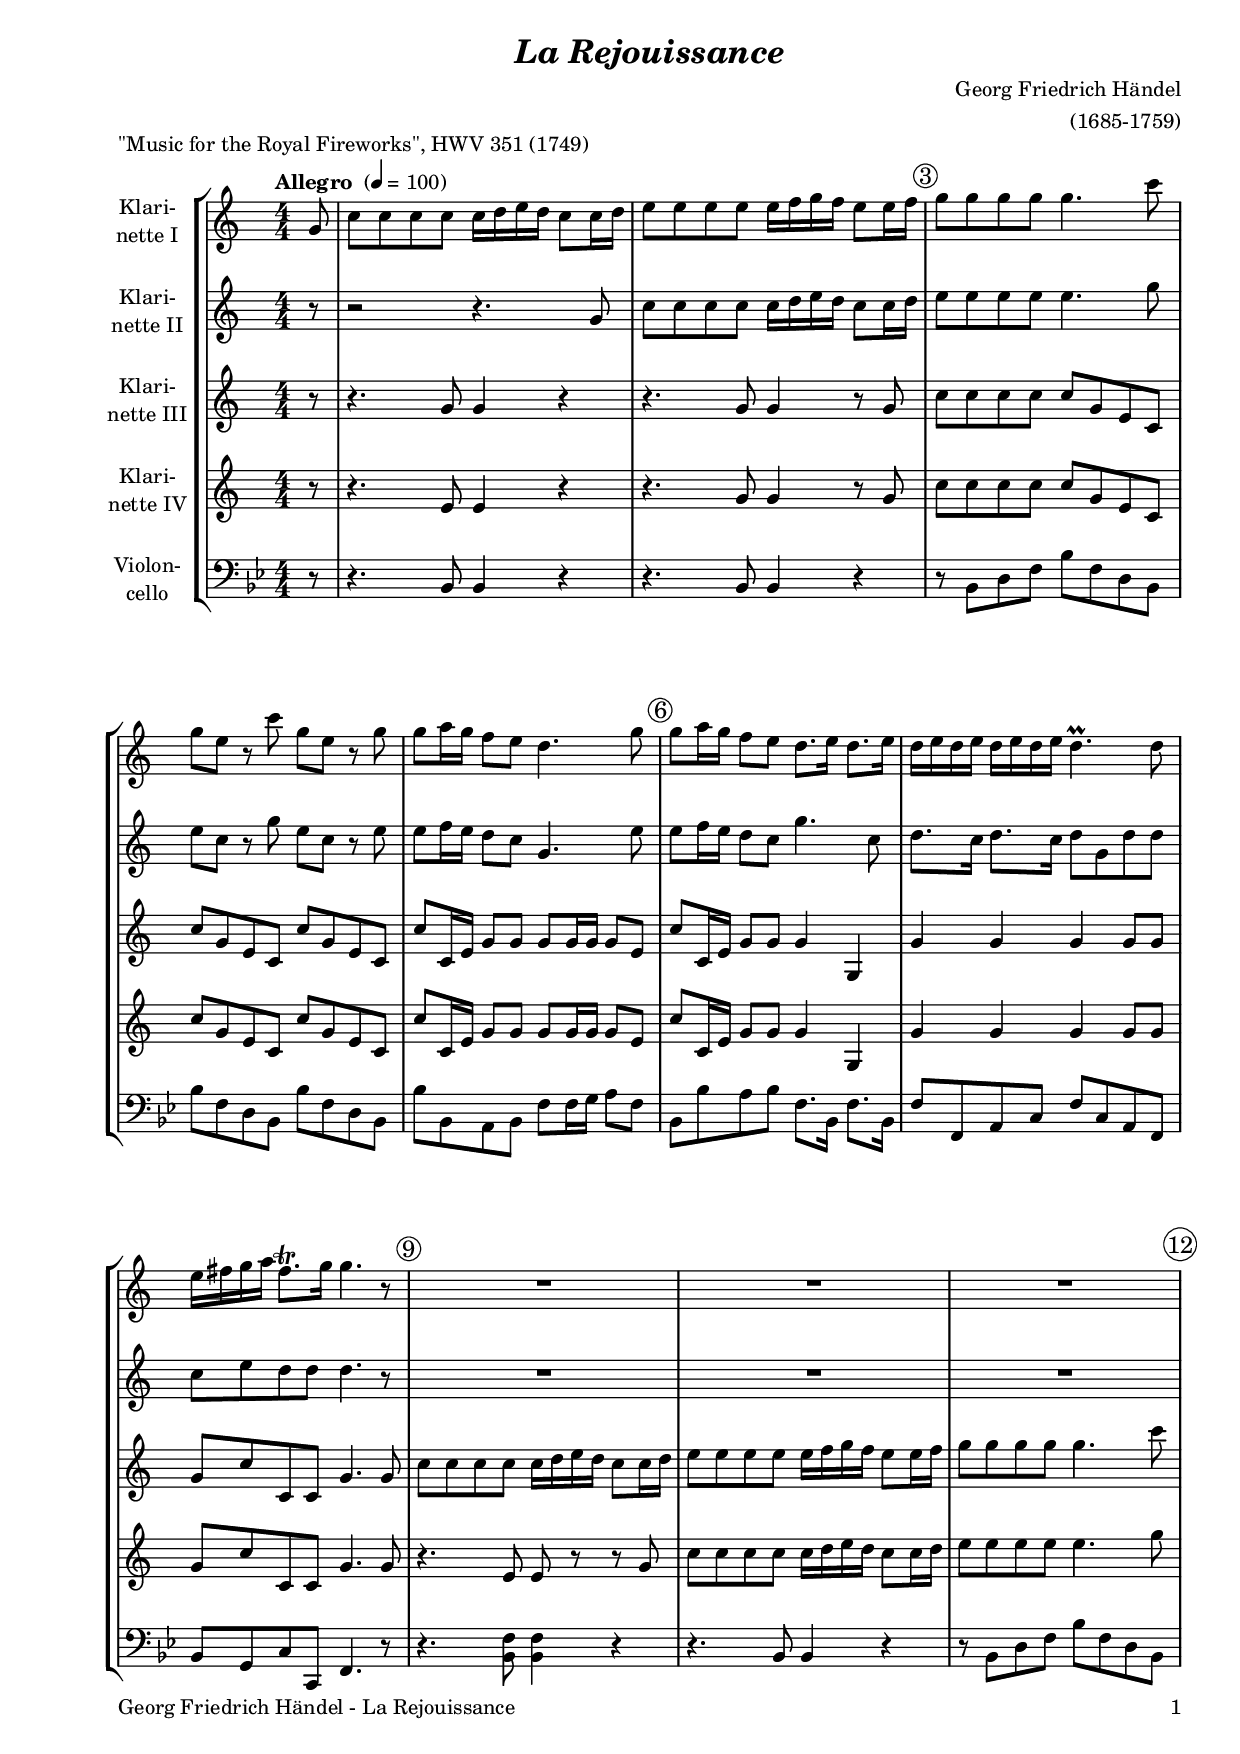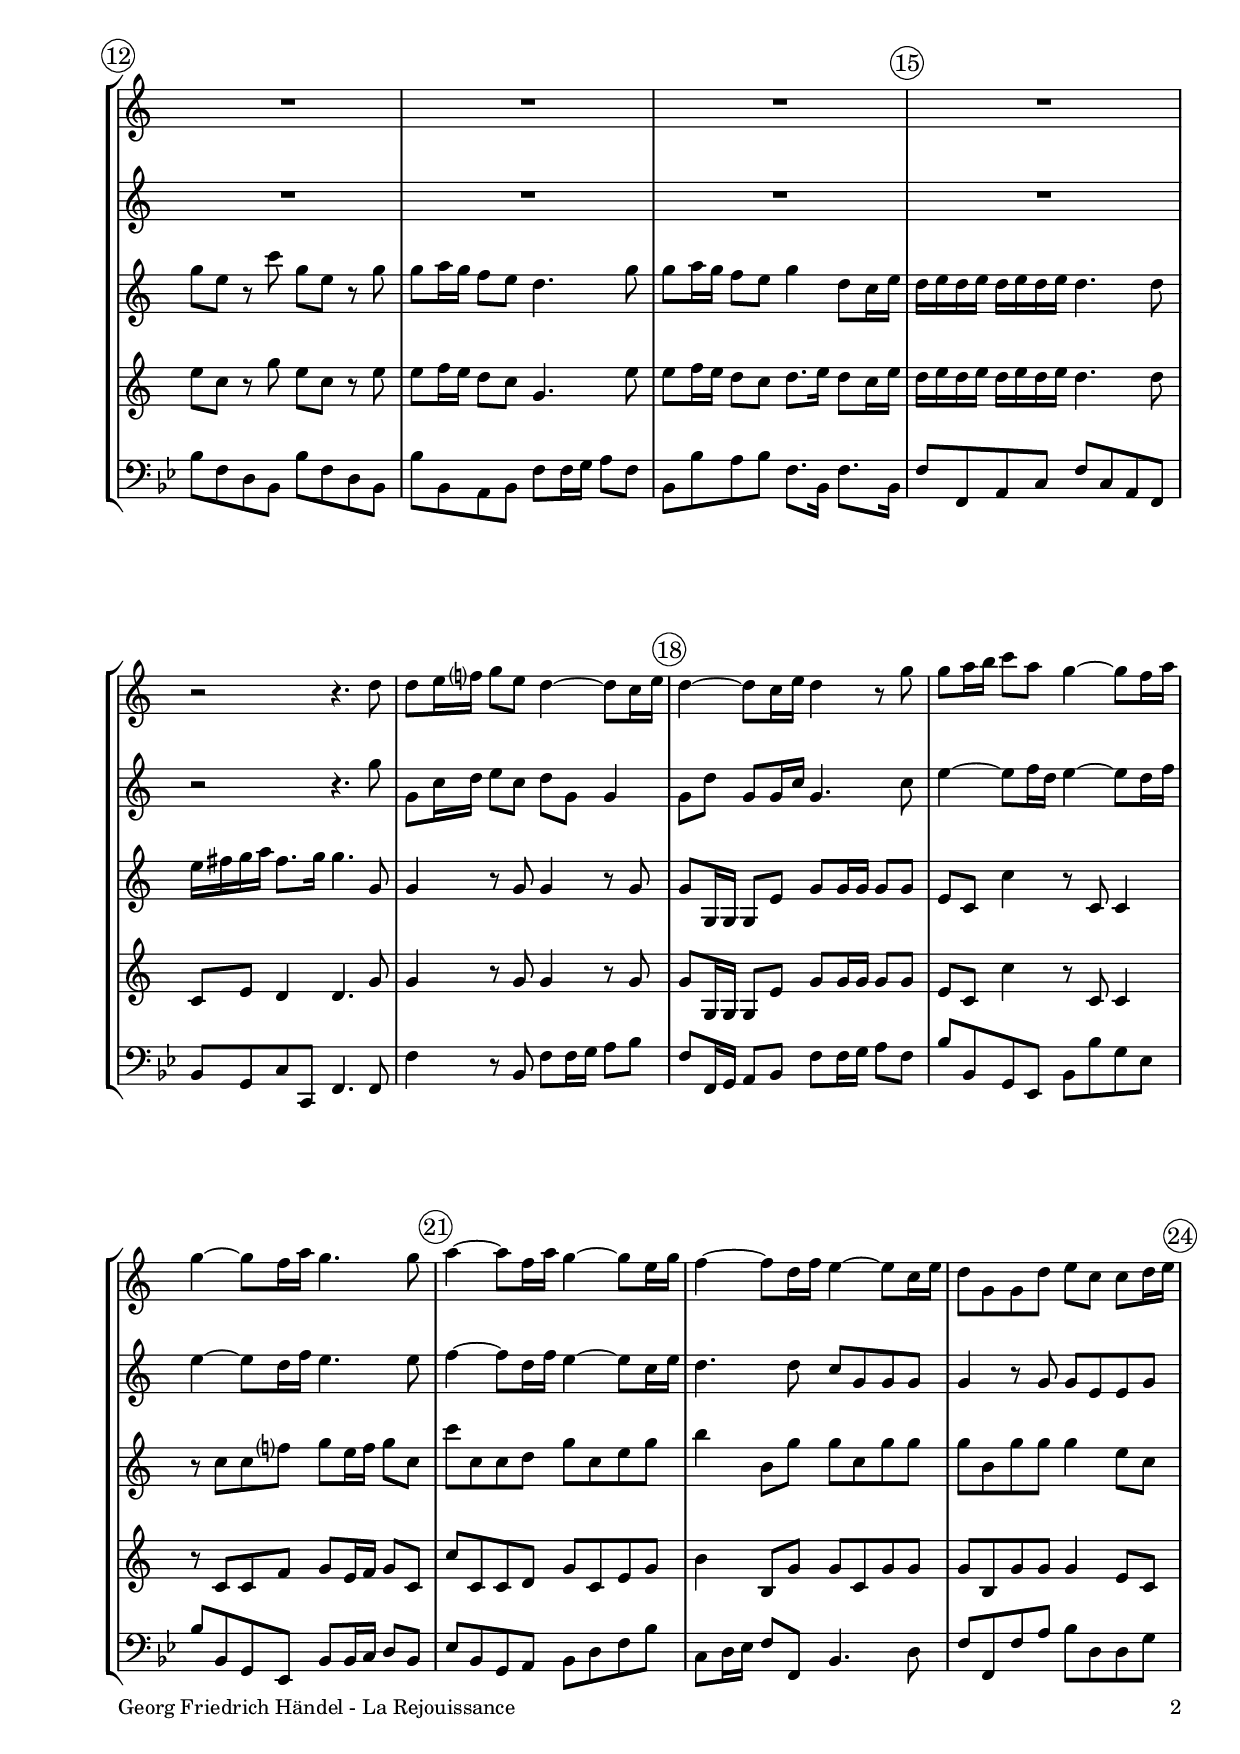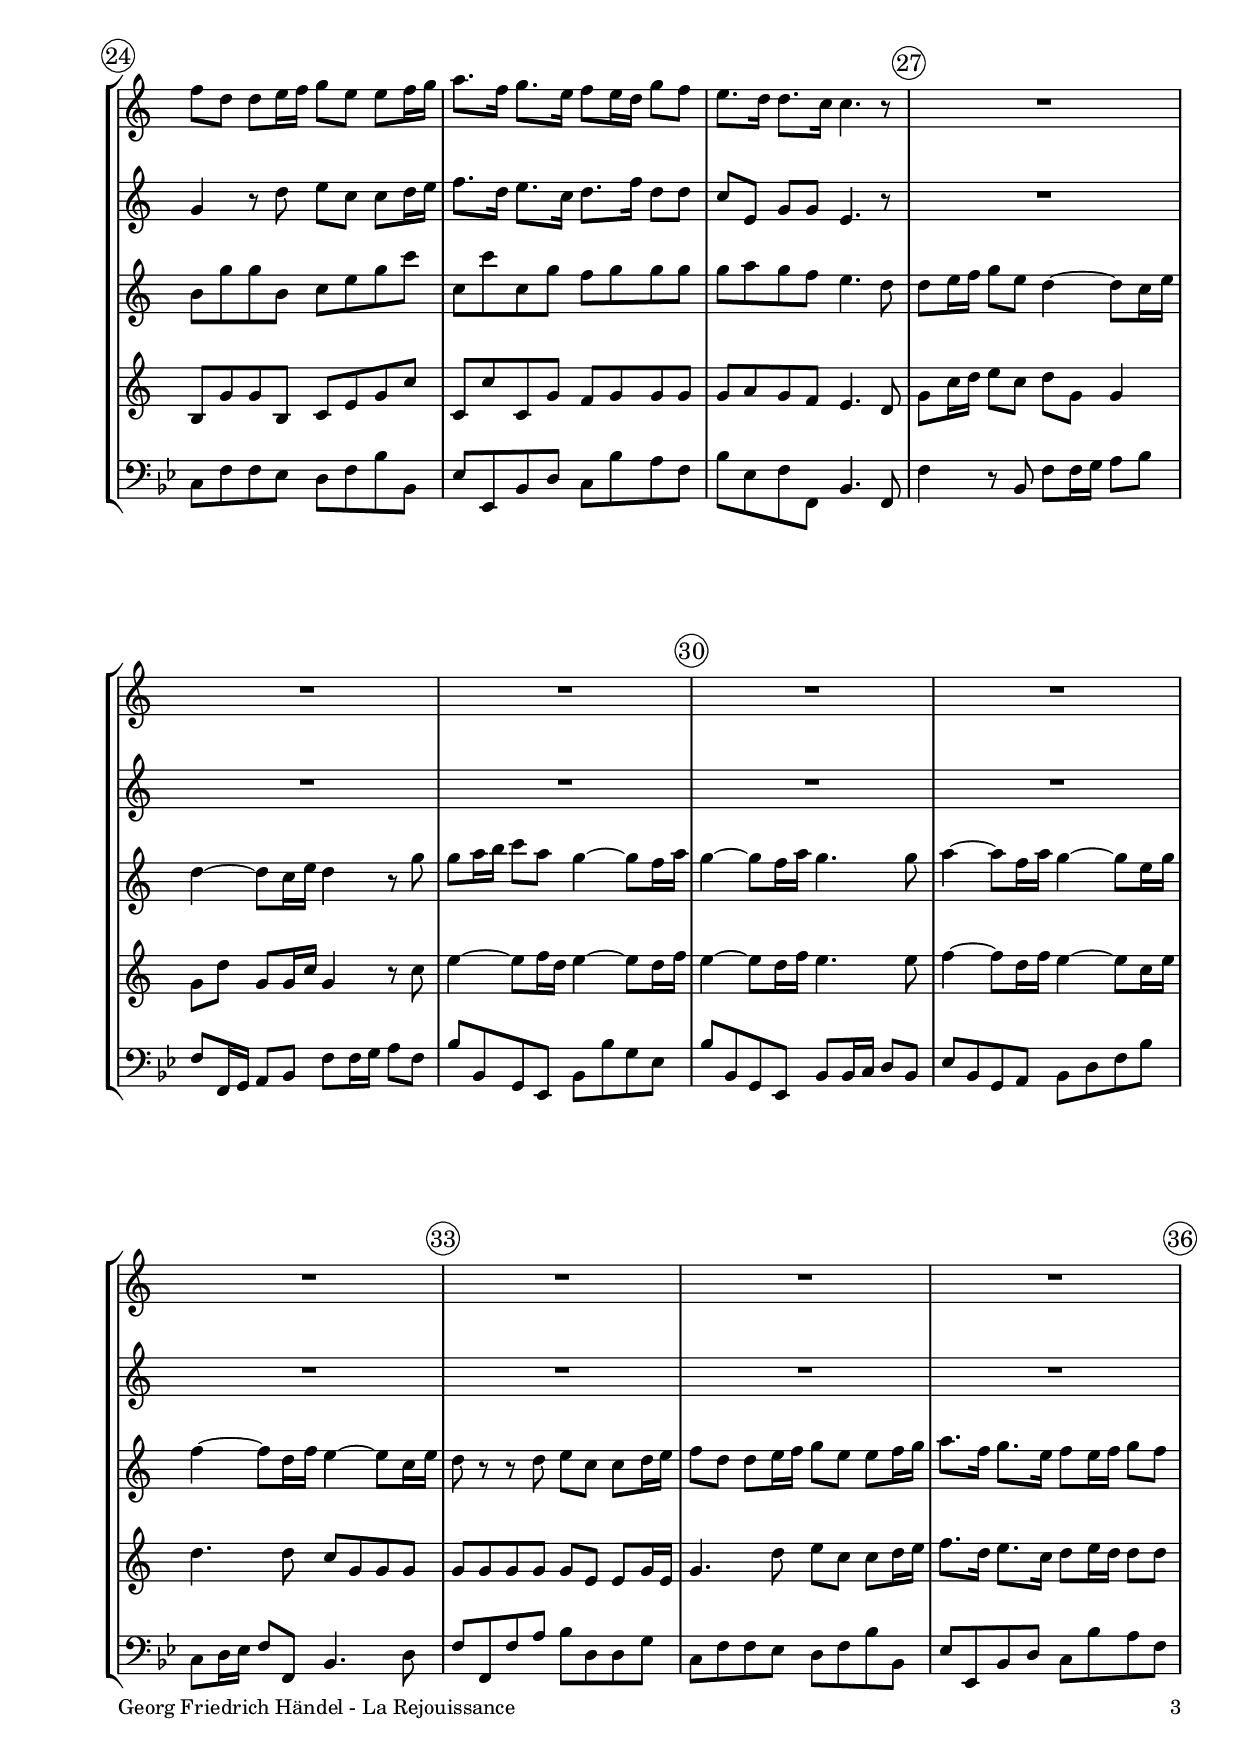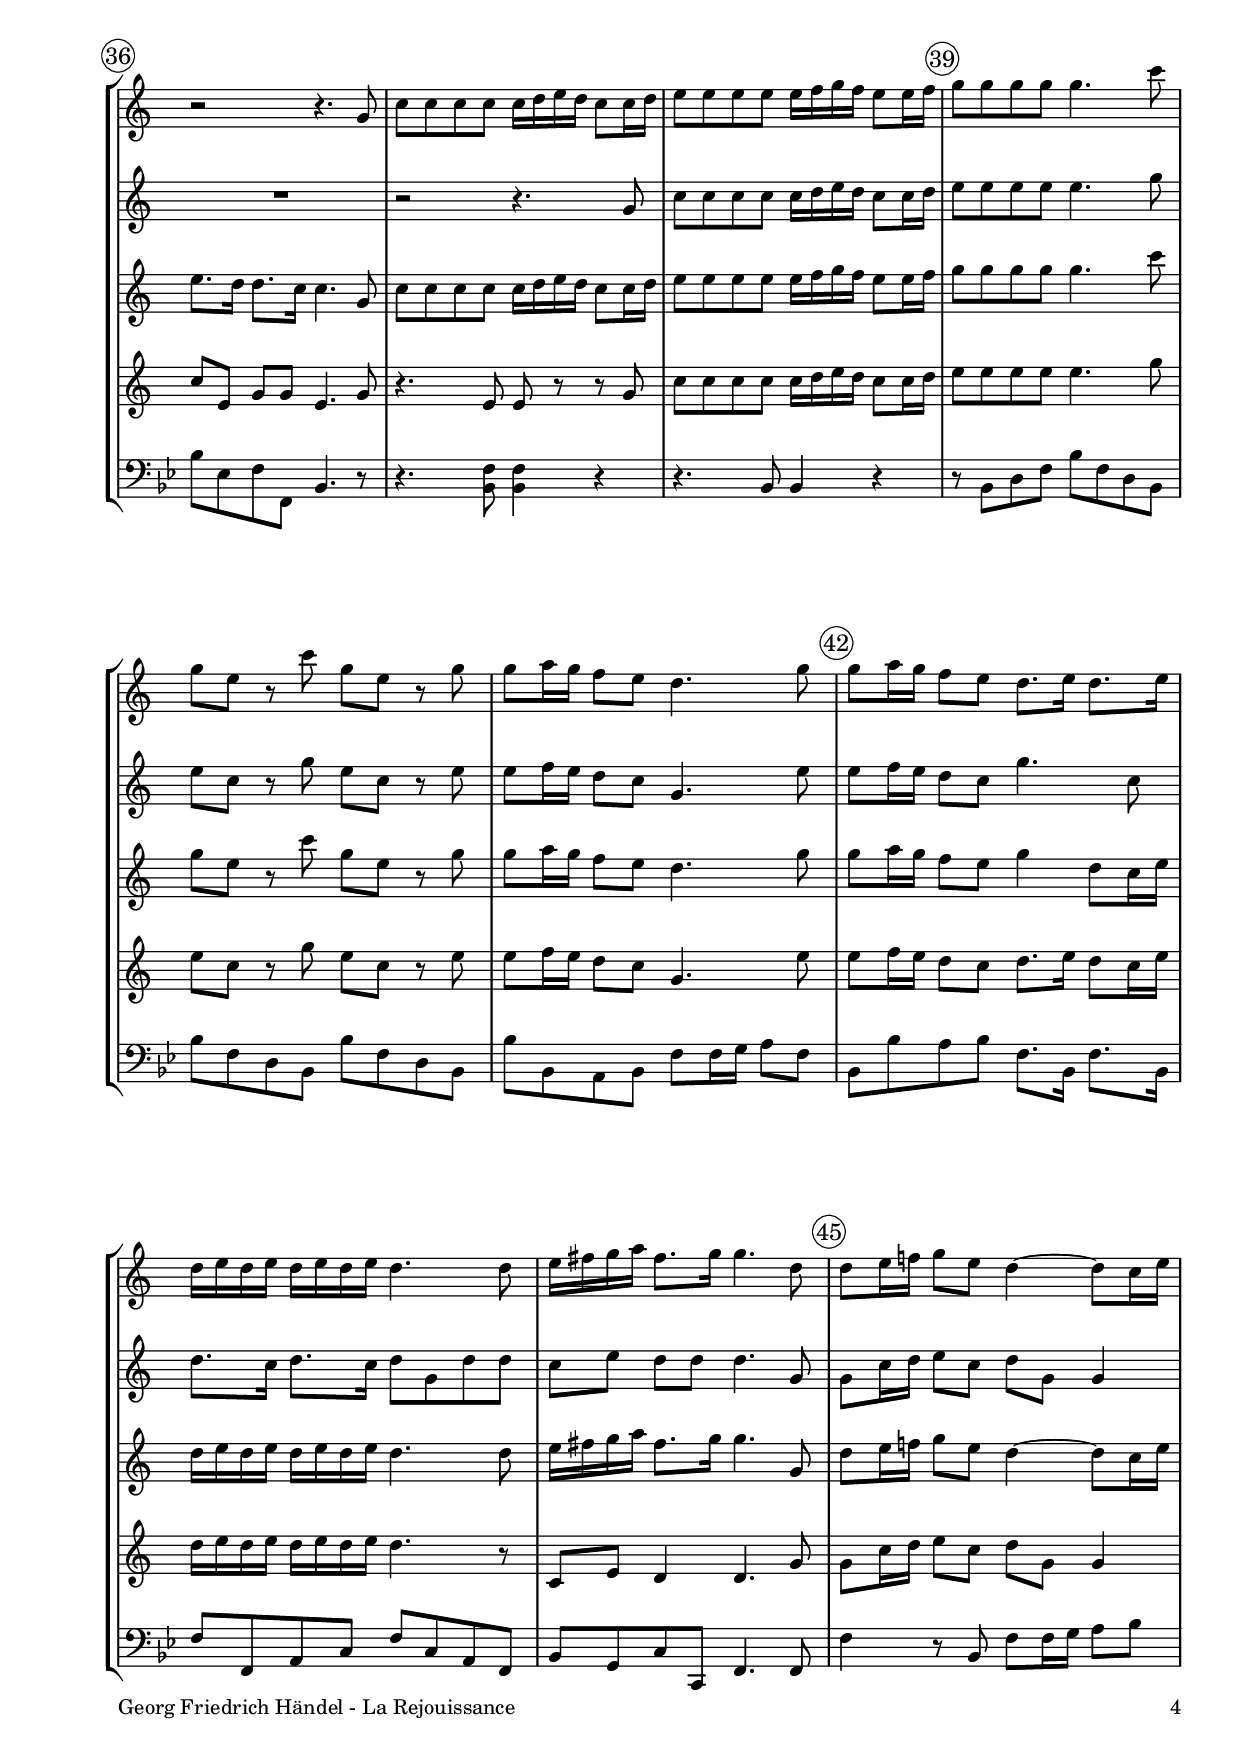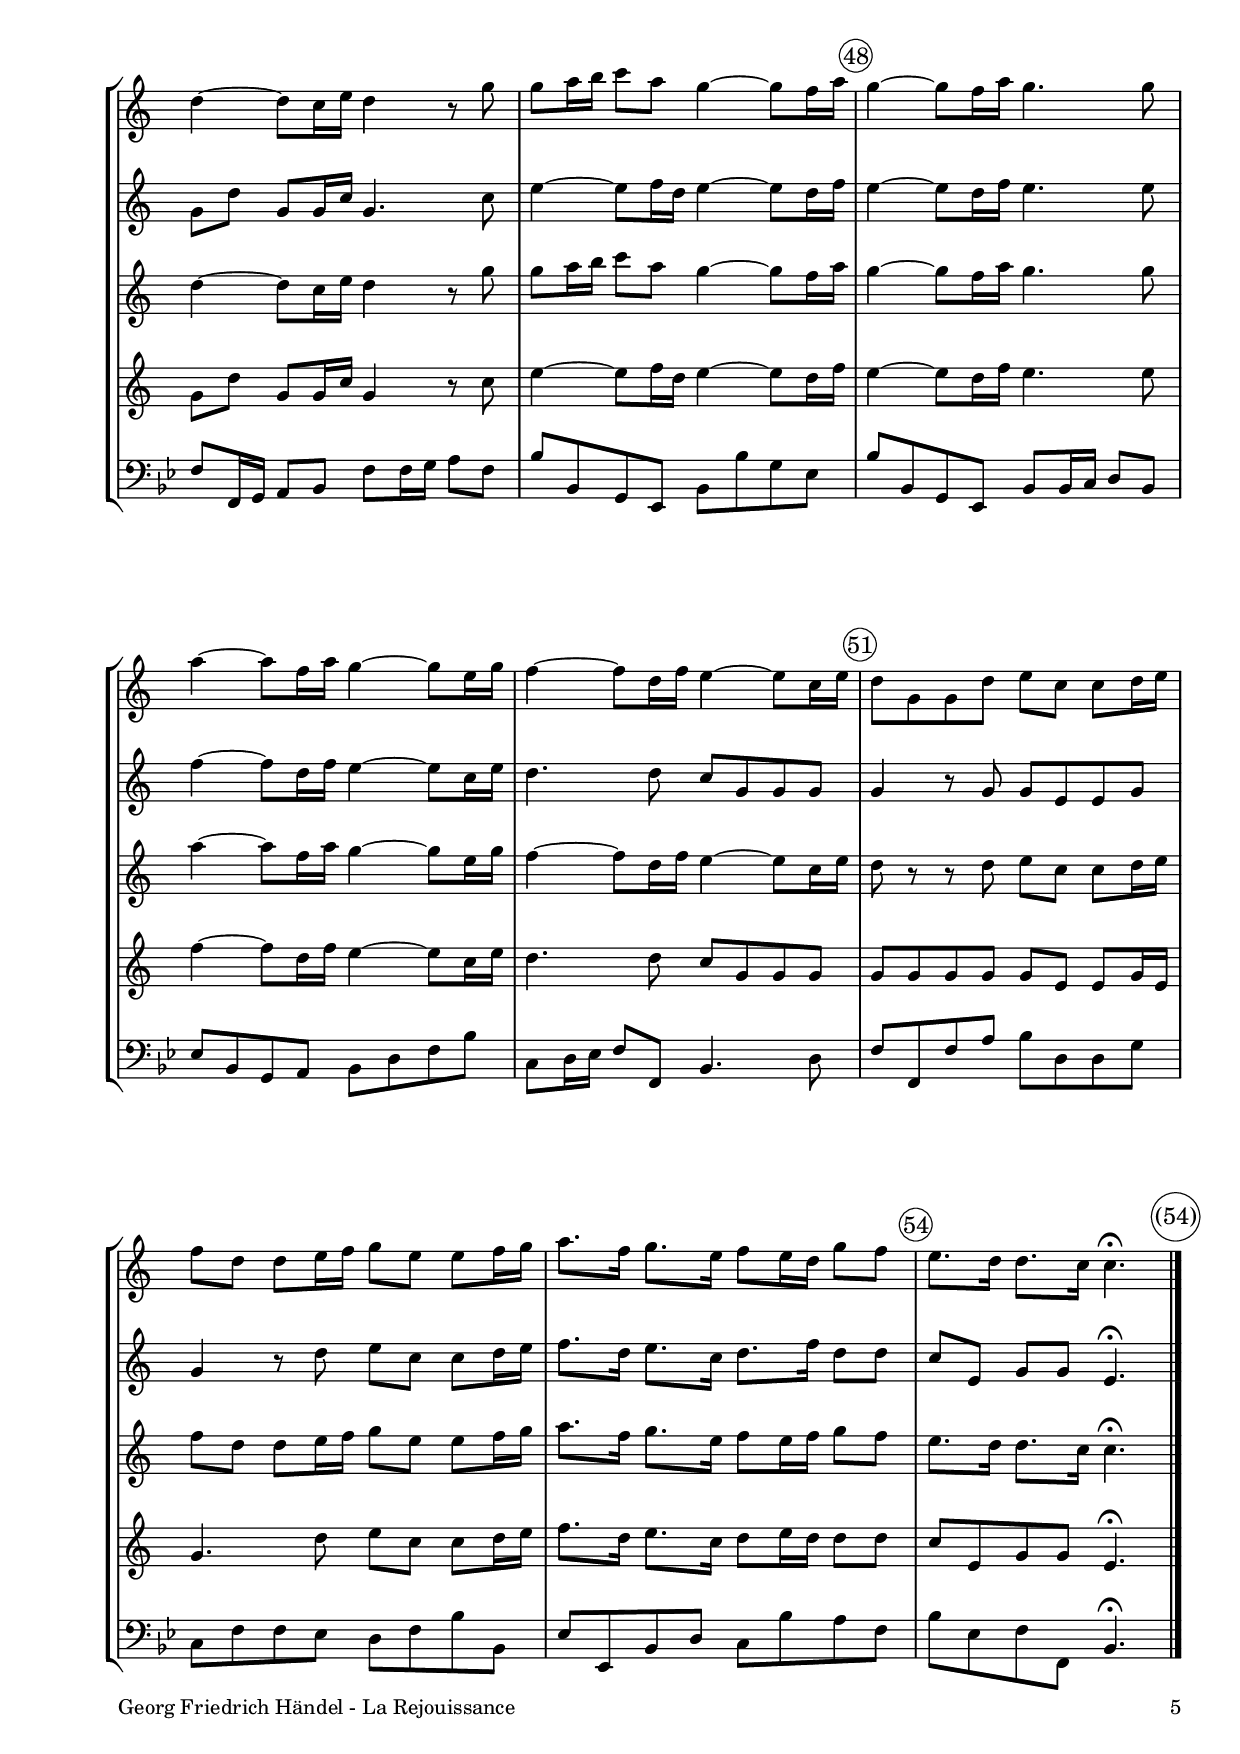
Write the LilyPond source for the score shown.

\version "2.18.2"
\include "deutsch.ly"
  
#(set-global-staff-size 18)

\header {
  title       = \markup \italic "La Rejouissance"
  composer    = "Georg Friedrich Händel"
  arranger    = "(1685-1759)"
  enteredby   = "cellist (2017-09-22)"
  piece       = "\"Music for the Royal Fireworks\", HWV 351 (1749)"
}

voiceconsts = {
  \key c \major
  \time 4/4
  \clef "treble"
  \numericTimeSignature
  \compressFullBarRests
  % Print a bar number every third measure
  \override Score.BarNumber.break-visibility = ##(#t #t #t)
  \set Score.barNumberVisibility = #(every-nth-bar-number-visible 3)
  % Draw a circle round the following bar number(s)
  \override Score.BarNumber.stencil
    = #(make-stencil-circler 0.1 0.25 ly:text-interface::print)
  % Increase the size of the bar number by 25%
  \override Score.BarNumber.font-size = #1.25
  % Center-align bar numbers
  \override Score.BarNumber.self-alignment-X = #CENTER
  \tempo "Allegro " 4=100
}

mifl = "flute"
micl = "clarinet"
miba = "cello"

va = \relative c'' {
  \voiceconsts

  \partial 8 g8
  c c c c c16 d e d c8 c16 d
  e8 e e e e16 f g f e8 e16 f
  g8 g g g g4. c8
  g e r c' g e r g

  g a16 g f8 e d4. g8
  g a16 g f8 e d8. e16 d8. e16
  d e d e d e d e d4.\prall d8
  e16 fis g a fis8.\trill g16 g4. r8

  R1*7
  r2 r4. d8
  d e16 f? g8 e d4~ d8 c16 e
  d4~d8 c16 e d4 r8 g
  g a16 h c8 a g4~ g8 f16 a
  g4~ g8 f16 a g4. g8

  a4~ a8 f16 a g4~ g8 e16 g
  f4~ f8 d16 f e4~ e8 c16 e
  d8 g, g d' e c c d16 e
  f8 d d e16 f g8 e e f16 g

  a8. f16 g8. e16 f8 e16 d g8 f
  e8. d16 d8. c16 c4. r8
  R1*9
  r2 r4. g8

  c c c c c16 d e d c8 c16 d
  e8 e e e e16 f g f e8 e16 f
  g8 g g g g4. c8
  g e r c' g e r g

  g a16 g f8 e d4. g8
  g a16 g f8 e d8. e16 d8. e16
  d e d e d e d e d4. d8

  e16 fis g a fis8. g16 g4. d8
  d e16 f! g8 e d4~ d8 c16 e
  d4~ d8 c16 e d4 r8 g

  g a16 h c8 a g4~ g8 f16 a
  g4~ g8 f16 a g4. g8
  a4~ a8 f16 a g4~ g8 e16 g
  f4~ f8 d16 f e4~ e8 c16 e

  d8 g, g d' e c c d16 e
  f8 d d e16 f g8 e e f16 g
  a8. f16 g8. e16 f8 e16 d g8 f
  e8. d16 d8. c16 c4.\fermata \bar "|."
}

vb = \relative c'' {
  \voiceconsts

  \partial 8 r8
  r2 r4. g8
  c c c c c16 d e d c8 c16 d
  e8 e e e e4. g8
  e c r g' e c r e

  e f16 e d8 c g4. e'8
  e f16 e d8 c g'4. c,8
  d8. c16 d8. c16 d8 g, d' d
  c e d d d4. r8

  R1*7
  r2 r4. g8
  g, c16 d e8 c d g, g4
  g8 d' g, g16 c g4. c8
  e4~ e8 f16 d e4~ e8 d16 f
  e4~ e8 d16 f e4. e8

  f4~ f8 d16 f e4~ e8 c16 e
  d4. d8 c g g g
  g4 r8 g g e e g
  g4 r8 d' e c c d16 e

  f8. d16 e8. c16 d8. f16 d8 d
  c e, g[ g] e4. r8
  R1*10
  r2 r4. g8
  c c c c c16 d e d c8 c16 d
  e8 e e e e4. g8
  e c r g' e c r e

  e f16 e d8 c g4. e'8
  e f16 e d8 c g'4. c,8
  d8. c16 d8. c16 d8 g, d' d

  c e d[ d] d4. g,8
  g c16 d e8 c d g, g4
  g8 d' g, g16 c g4. c8

  e4~ e8 f16 d e4~ e8 d16 f
  e4~ e8 d16 f e4. e8
  f4~ f8 d16 f e4~ e8 c16 e
  d4. d8 c g g g

  g4 r8 g g e e g
  g4 r8 d' e c c d16 e
  f8. d16 e8. c16 d8. f16 d8 d
  c e, g[ g] e4.\fermata \bar "|."
}

vc = \relative c'' {
  \voiceconsts

  \partial 8 r8
  r4. g8 g4 r
  r4. g8 g4 r8 g
  c c c c c g e c
  c' g e c c' g e c

  c' c,16 e g8 g g g16 g g8 e
  c' c,16 e g8 g g4 g,
  g' g g g8 g
  g c c, c g'4. g8

  c c c c c16 d e d c8 c16 d
  e8 e e e e16 f g f e8 e16 f
  g8 g g g g4. c8
  g e r c' g e r g

  g a16 g f8 e d4. g8
  g a16 g f8 e g4 d8 c16 e
  d e d e d e d e d4. d8
  e16 fis g a fis8. g16 g4. g,8

  g4 r8 g g4 r8 g
  g g,16 g g8 e' g g16 g g8 g
  e c c'4 r8 c, c4
  r8 c' c f? g e16 f g8 c,

  c' c, c d g c, e g
  h4 h,8 g' g c, g' g
  g h, g' g g4 e8 c
  h g' g h, c e g c

  c, c' c, g' f g g g
  g a g f e4. d8
  d e16 f g8 e d4~ d8 c16 e
  d4~ d8 c16 e d4 r8 g

  g a16 h c8 a g4~ g8 f16 a
  g4~ g8 f16 a g4. g8
  a4~ a8 f16 a g4~ g8 e16 g
  f4~ f8 d16 f e4~ e8 c16 e

  d8 r r d e c c d16 e
  f8 d d e16 f g8 e e f16 g
  a8. f16 g8. e16 f8 e16 f g8 f
  e8. d16 d8. c16 c4. g8

  c c c c c16 d e d c8 c16 d
  e8 e e e e16 f g f e8 e16 f
  g8 g g g g4. c8
  g e r c' g e r g

  g a16 g f8 e d4. g8
  g a16 g f8 e g4 d8 c16 e
  d e d e d e d e d4. d8

  e16 fis g a fis8. g16 g4. g,8
  d' e16 f! g8 e d4~ d8 c16 e
  d4~ d8 c16 e d4 r8 g

  g a16 h c8 a g4~ g8 f16 a
  g4~ g8 f16 a g4. g8
  a4~ a8 f16 a g4~ g8 e16 g
  f4~ f8 d16 f e4~ e8 c16 e

  d8 r r d e c c d16 e
  f8 d d e16 f g8 e e f16 g
  a8. f16 g8. e16 f8 e16 f g8 f
  e8. d16 d8. c16 c4.\fermata \bar "|."
}

vd = \relative c' {
  \voiceconsts
  
  \partial 8 r8
  r4. e8 e4 r
  r4. g8 g4 r8 g
  c c c c c g e c
  c' g e c c' g e c

  c' c,16 e g8 g g g16 g g8 e
  c' c,16 e g8 g g4 g,
  g' g g g8 g
  g c c, c g'4. g8

  r4. e8 e r r g
  c c c c c16 d e d c8 c16 d
  e8 e e e e4. g8
  e c r g' e c r e

  e f16 e d8 c g4. e'8
  e f16 e d8 c d8. e16 d8 c16 e
  d e d e d e d e d4. d8
  c, e d4 d4. g8

  g4 r8 g g4 r8 g
  g g,16 g g8 e' g g16 g g8 g
  e c c'4 r8 c, c4
  r8 c c f g e16 f g8 c,

  c' c, c d g c, e g
  h4 h,8 g' g c, g' g
  g h, g' g g4 e8 c
  h g' g h, c e g c

  c, c' c, g' f g g g
  g a g f e4. d8
  g c16 d e8 c d[ g,] g4
  g8 d' g, g16 c g4 r8 c

  e4~ e8 f16 d e4~ e8 d16 f
  e4~ e8 d16 f e4. e8
  f4~ f8 d16 f e4~ e8 c16 e
  d4. d8 c g g g

  g g g g g e e g16 e
  g4. d'8 e c c d16 e
  f8. d16 e8. c16 d8 e16 d d8 d
  c e, g[ g] e4. g8

  r4. e8 e r r g
  c c c c c16 d e d c8 c16 d
  e8 e e e e4. g8
  e c r g' e c r e

  e f16 e d8 c g4. e'8
  e f16 e d8 c d8. e16 d8 c16 e
  d e d e d e d e d4. r8

  c, e d4 d4. g8
  g c16 d e8 c d g, g4
  g8 d' g, g16 c g4 r8 c

  e4~ e8 f16 d e4~ e8 d16 f
  e4~ e8 d16 f e4. e8
  f4~ f8 d16 f e4~ e8 c16 e
  d4. d8 c g g g

  g g g g g e e g16 e
  g4. d'8 e c c d16 e
  f8. d16 e8. c16 d8 e16 d d8 d
  c e, g g e4.\fermata \bar "|."
}

ve = \relative c {
  \voiceconsts
  \clef "bass"
  
  \partial 8 r8
  r4. c8 c4 r
  r4. c8 c4 r
  r8 c e g c g e c
  c' g e c c' g e c

  c' c, h c g' g16 a h8 g
  c, c' h c g8. c,16 g'8. c,16
  g'8 g, h d g d h g
  c a d d, g4. r8

  r4. <c g'>8 <c g'>4 r
  r4. c8 c4 r
  r8 c e g c g e c
  c' g e c c' g e c
  
  c' c, h c g' g16 a h8 g
  c, c' h c g8. c,16 g'8. c,16
  g'8 g, h d g d h g
  c a d d, g4. g8

  g'4 r8 c, g' g16 a h8 c
  g g,16 a h8 c g' g16 a h8 g
  c c, a f c' c' a f
  c' c, a f c' c16 d e8 c

  f c a h c e g c
  d, e16 f g8 g, c4. e8
  g g, g' h c e, e a
  d, g g f e g c c,

  f f, c' e d c' h g
  c f, g g, c4. g8
  g'4 r8 c, g' g16 a h8 c
  g g,16 a h8 c g' g16 a h8 g

  c c, a f c' c' a f
  c' c, a f c' c16 d e8 c
  f c a h c e g c
  d, e16 f g8 g, c4. e8

  g g, g' h c e, e a
  d, g g f e g c c,
  f f, c' e
  d c' h g
  c f, g g, c4. r8

  r4. <c g'>8 <c g'>4 r
  r4. c8 c4 r
  r8 c e g c g e c
  c' g e c c' g e c

  c' c, h c g' g16 a h8 g
  c, c' h c g8. c,16 g'8. c,16
  g'8 g, h d g d h g

  c a d d, g4. g8
  g'4 r8 c, g' g16 a h8 c
  g g,16 a h8 c g' g16 a h8 g

  c c, a f c' c' a f
  c' c, a f c' c16 d e8 c
  f c a h c e g c
  d, e16 f g8 g, c4. e8

  g g, g' h c e, e a
  d, g g f e g c c,
  f f, c' e d c' h g
  c f, g g, c4.\fermata \bar "|."
}


music = \new StaffGroup <<
      \new Staff {
	\set Staff.midiInstrument = \micl
	\set Staff.instrumentName = \markup \center-column { "Klari-" "nette I" }
	\transpose c c { \va }
      }

      \new Staff {
	\set Staff.midiInstrument = \micl
	\set Staff.instrumentName = \markup \center-column { "Klari-" "nette II" }
	\transpose c c { \vb }
      }

      \new Staff {
	\set Staff.midiInstrument = \micl
	\set Staff.instrumentName = \markup \center-column { "Klari-" "nette III" }
	\transpose c c { \vc }
      }

      \new Staff {
	\set Staff.midiInstrument = \micl
	\set Staff.instrumentName = \markup \center-column { "Klari-" "nette IV" }
	\transpose c c { \vd }
      }

      \new Staff {
	\set Staff.midiInstrument = \miba
	\set Staff.instrumentName = \markup \center-column { "Violon-" "cello" }
	\transpose c b, { \ve }
      }
>>

\book {
  \paper {
    left-margin = 2\cm
    print-page-number = ##t
    print-first-page-number = ##t
    oddHeaderMarkup = \markup \null
    evenHeaderMarkup = \markup \null
    oddFooterMarkup = \markup {
      \fill-line {
        \on-the-fly #print-page-number-check-first
        "Georg Friedrich Händel - La Rejouissance" \fromproperty #'page:page-number-string
      }
    }
    evenFooterMarkup = \oddFooterMarkup
  } \score {
    \music
    \layout {}
  }

  \score {
    \unfoldRepeats \music

    \midi {
      \context {
        \Score
      }
    }
  }
}
